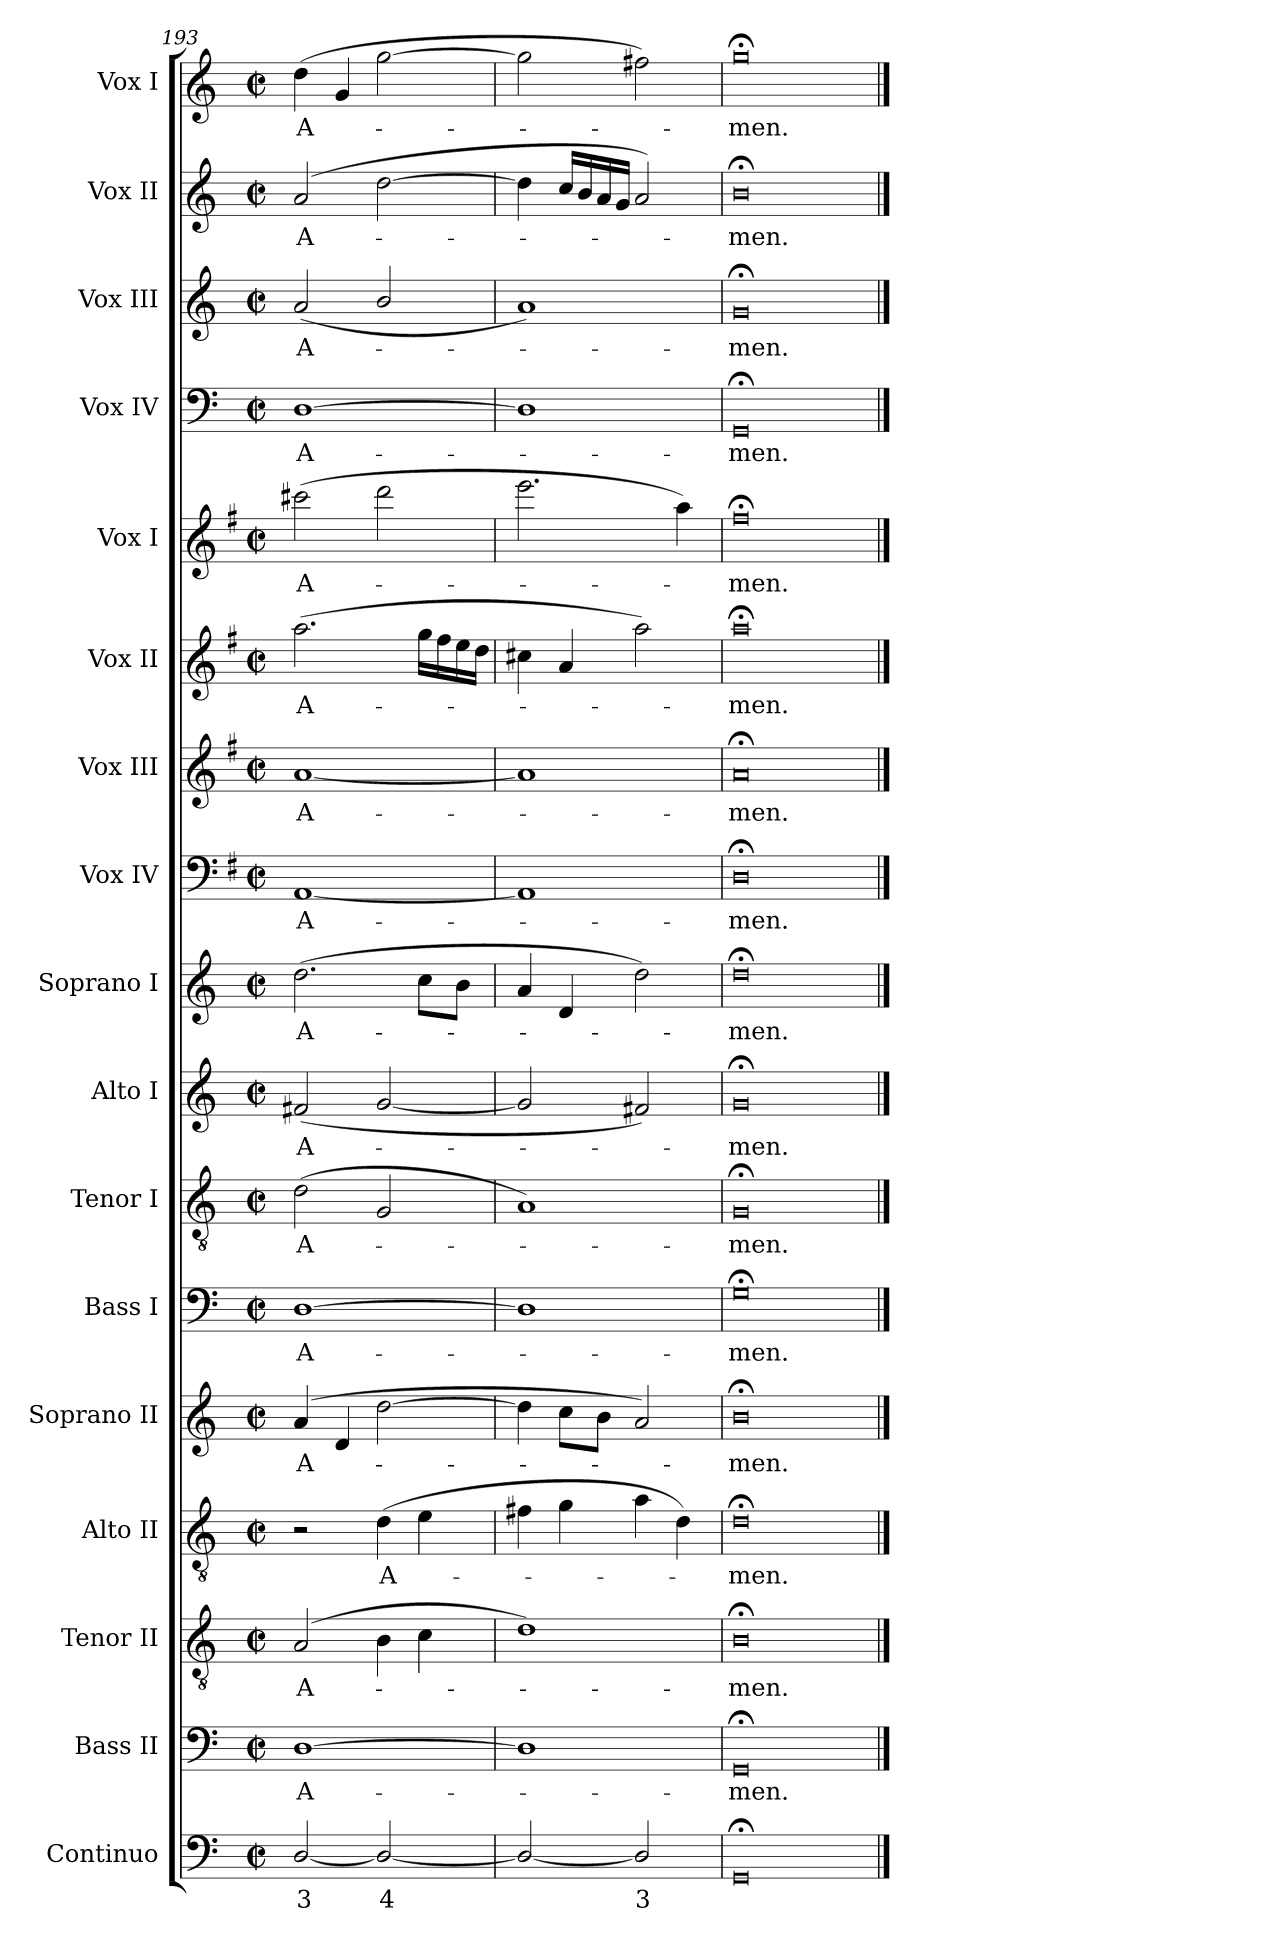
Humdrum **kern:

**kern	**text	**kern	**text	**kern	**text	**kern	**text	**kern	**text	**kern	**text	**kern	**text	**kern	**text	**kern	**text	**kern	**text	**kern	**text	**kern	**text	**kern	**text	**kern	**text	**kern	**text	**kern	**text	**kern	**text
*part17	*part17	*part16	*part16	*part15	*part15	*part14	*part14	*part13	*part13	*part12	*part12	*part11	*part11	*part10	*part10	*part9	*part9	*part8	*part8	*part7	*part7	*part6	*part6	*part5	*part5	*part4	*part4	*part3	*part3	*part2	*part2	*part1	*part1
*staff17	*staff17	*staff16	*staff16	*staff15	*staff15	*staff14	*staff14	*staff13	*staff13	*staff12	*staff12	*staff11	*staff11	*staff10	*staff10	*staff9	*staff9	*staff8	*staff8	*staff7	*staff7	*staff6	*staff6	*staff5	*staff5	*staff4	*staff4	*staff3	*staff3	*staff2	*staff2	*staff1	*staff1
*I"Continuo	*	*I"Bass II	*	*I"Tenor II	*	*I"Alto II	*	*I"Soprano II	*	*I"Bass I	*	*I"Tenor I	*	*I"Alto I	*	*I"Soprano I	*	*I"Vox IV	*	*I"Vox III	*	*I"Vox II	*	*I"Vox I	*	*I"Vox IV	*	*I"Vox III	*	*I"Vox II	*	*I"Vox I	*
*	*	*I'B	*	*I'T	*	*I'A	*	*I'S	*	*I'B	*	*I'T	*	*I'A	*	*I'S	*	*	*	*	*	*	*	*	*	*	*	*	*	*	*	*	*
*clefF4	*	*clefF4	*	*clefGv2	*	*clefGv2	*	*clefG2	*	*clefF4	*	*clefGv2	*	*clefG2	*	*clefG2	*	*clefF4	*	*clefG2	*	*clefG2	*	*clefG2	*	*clefF4	*	*clefG2	*	*clefG2	*	*clefG2	*
*	*	*	*	*	*	*	*	*	*	*	*	*	*	*	*	*	*	*ITrd4c7	*	*ITrd4c7	*	*ITrd4c7	*	*ITrd4c7	*	*	*	*	*	*	*	*	*
*k[]	*	*k[]	*	*k[]	*	*k[]	*	*k[]	*	*k[]	*	*k[]	*	*k[]	*	*k[]	*	*k[]	*	*k[]	*	*k[]	*	*k[]	*	*k[]	*	*k[]	*	*k[]	*	*k[]	*
*C:	*	*C:	*	*C:	*	*C:	*	*C:	*	*C:	*	*C:	*	*C:	*	*C:	*	*C:	*	*C:	*	*C:	*	*C:	*	*C:	*	*C:	*	*C:	*	*C:	*
*M2/2	*	*M2/2	*	*M2/2	*	*M2/2	*	*M2/2	*	*M2/2	*	*M2/2	*	*M2/2	*	*M2/2	*	*M2/2	*	*M2/2	*	*M2/2	*	*M2/2	*	*M2/2	*	*M2/2	*	*M2/2	*	*M2/2	*
*met(c|)	*	*met(c|)	*	*met(c|)	*	*met(c|)	*	*met(c|)	*	*met(c|)	*	*met(c|)	*	*met(c|)	*	*met(c|)	*	*met(c|)	*	*met(c|)	*	*met(c|)	*	*met(c|)	*	*met(c|)	*	*met(c|)	*	*met(c|)	*	*met(c|)	*
=193	=193	=193	=193	=193	=193	=193	=193	=193	=193	=193	=193	=193	=193	=193	=193	=193	=193	=193	=193	=193	=193	=193	=193	=193	=193	=193	=193	=193	=193	=193	=193	=193	=193
!	!LO:LY:b	!	!LO:LY:b	!	!LO:LY:b	!	!	!	!LO:LY:b	!	!LO:LY:b	!	!LO:LY:b	!	!LO:LY:b	!	!LO:LY:b	!	!LO:LY:b	!	!LO:LY:b	!	!LO:LY:b	!	!LO:LY:b	!	!LO:LY:b	!	!LO:LY:b	!	!LO:LY:b	!	!LO:LY:b
[2D/	3	[1D	A-	(>2A	A-	2r	.	(>4a	A-	[1D	A-	(<2d	A-	(<2f#X	A-	(>2.dd	A-	[1DD	A-	[1d	A-	(>2.dd	A-	(>2ff#X	A-	[1D	A-	(<2a	A-	(<2a	A-	(>4dd	A-
.	.	.	.	.	.	.	.	4d	.	.	.	.	.	.	.	.	.	.	.	.	.	.	.	.	.	.	.	.	.	.	.	4g	.
!	!LO:LY:b	!	!	!	!	!	!LO:LY:b	!	!	!	!	!	!	!	!	!	!	!	!	!	!	!	!	!	!	!	!	!	!	!	!	!	!
2D/_	4	.	.	4B	.	(>4d	A-	[2dd	.	.	.	2G	.	[2g	.	.	.	.	.	.	.	.	.	2gg	.	.	.	2b/	.	[2dd	.	[2gg	.
.	.	.	.	4c	.	4e	.	.	.	.	.	.	.	.	.	8ccL	.	.	.	.	.	16ccLL	.	.	.	.	.	.	.	.	.	.	.
.	.	.	.	.	.	.	.	.	.	.	.	.	.	.	.	.	.	.	.	.	.	16b	.	.	.	.	.	.	.	.	.	.	.
.	.	.	.	.	.	.	.	.	.	.	.	.	.	.	.	8bJ	.	.	.	.	.	16a	.	.	.	.	.	.	.	.	.	.	.
.	.	.	.	.	.	.	.	.	.	.	.	.	.	.	.	.	.	.	.	.	.	16gJJ	.	.	.	.	.	.	.	.	.	.	.
=194	=194	=194	=194	=194	=194	=194	=194	=194	=194	=194	=194	=194	=194	=194	=194	=194	=194	=194	=194	=194	=194	=194	=194	=194	=194	=194	=194	=194	=194	=194	=194	=194	=194
2D/_	.	1D]	.	1d)	.	4f#X	.	4dd]	.	1D]	.	1A)	.	2g]	.	4a	.	1DD]	.	1d]	.	4f#X	.	2.aa	.	1D]	.	1a)	.	4dd]	.	2gg]	.
.	.	.	.	.	.	4g	.	8ccL	.	.	.	.	.	.	.	4d	.	.	.	.	.	4d	.	.	.	.	.	.	.	16ccLL	.	.	.
.	.	.	.	.	.	.	.	.	.	.	.	.	.	.	.	.	.	.	.	.	.	.	.	.	.	.	.	.	.	16b	.	.	.
.	.	.	.	.	.	.	.	8bJ	.	.	.	.	.	.	.	.	.	.	.	.	.	.	.	.	.	.	.	.	.	16a	.	.	.
.	.	.	.	.	.	.	.	.	.	.	.	.	.	.	.	.	.	.	.	.	.	.	.	.	.	.	.	.	.	16gJJ	.	.	.
!	!LO:LY:b	!	!	!	!	!	!	!	!	!	!	!	!	!	!	!	!	!	!	!	!	!	!	!	!	!	!	!	!	!	!	!	!
2D/]	3	.	.	.	.	4a	.	2a)	.	.	.	.	.	2f#X)	.	2dd)	.	.	.	.	.	2dd)	.	.	.	.	.	.	.	2a)	.	2ff#X)	.
.	.	.	.	.	.	4d)	.	.	.	.	.	.	.	.	.	.	.	.	.	.	.	.	.	4dd)	.	.	.	.	.	.	.	.	.
=195	=195	=195	=195	=195	=195	=195	=195	=195	=195	=195	=195	=195	=195	=195	=195	=195	=195	=195	=195	=195	=195	=195	=195	=195	=195	=195	=195	=195	=195	=195	=195	=195	=195
!	!	!	!LO:LY:b	!	!LO:LY:b	!	!LO:LY:b	!	!LO:LY:b	!	!LO:LY:b	!	!LO:LY:b	!	!LO:LY:b	!	!LO:LY:b	!	!LO:LY:b	!	!LO:LY:b	!	!LO:LY:b	!	!LO:LY:b	!	!LO:LY:b	!	!LO:LY:b	!	!LO:LY:b	!	!LO:LY:b
0GG;<	.	0GG;<	men.	0B;<	men.	0d;<	men.	0b;<	men.	0G;<	men.	0G;<	men.	0g;<	men.	0dd;<	men.	0GG;<	men.	0d;<	men.	0dd;<	men.	0b;<	men.	0GG;<	men.	0g;<	men.	0b;<	men.	0gg;<	men.
==	==	==	==	==	==	==	==	==	==	==	==	==	==	==	==	==	==	==	==	==	==	==	==	==	==	==	==	==	==	==	==	==	==
*-	*-	*-	*-	*-	*-	*-	*-	*-	*-	*-	*-	*-	*-	*-	*-	*-	*-	*-	*-	*-	*-	*-	*-	*-	*-	*-	*-	*-	*-	*-	*-	*-	*-
